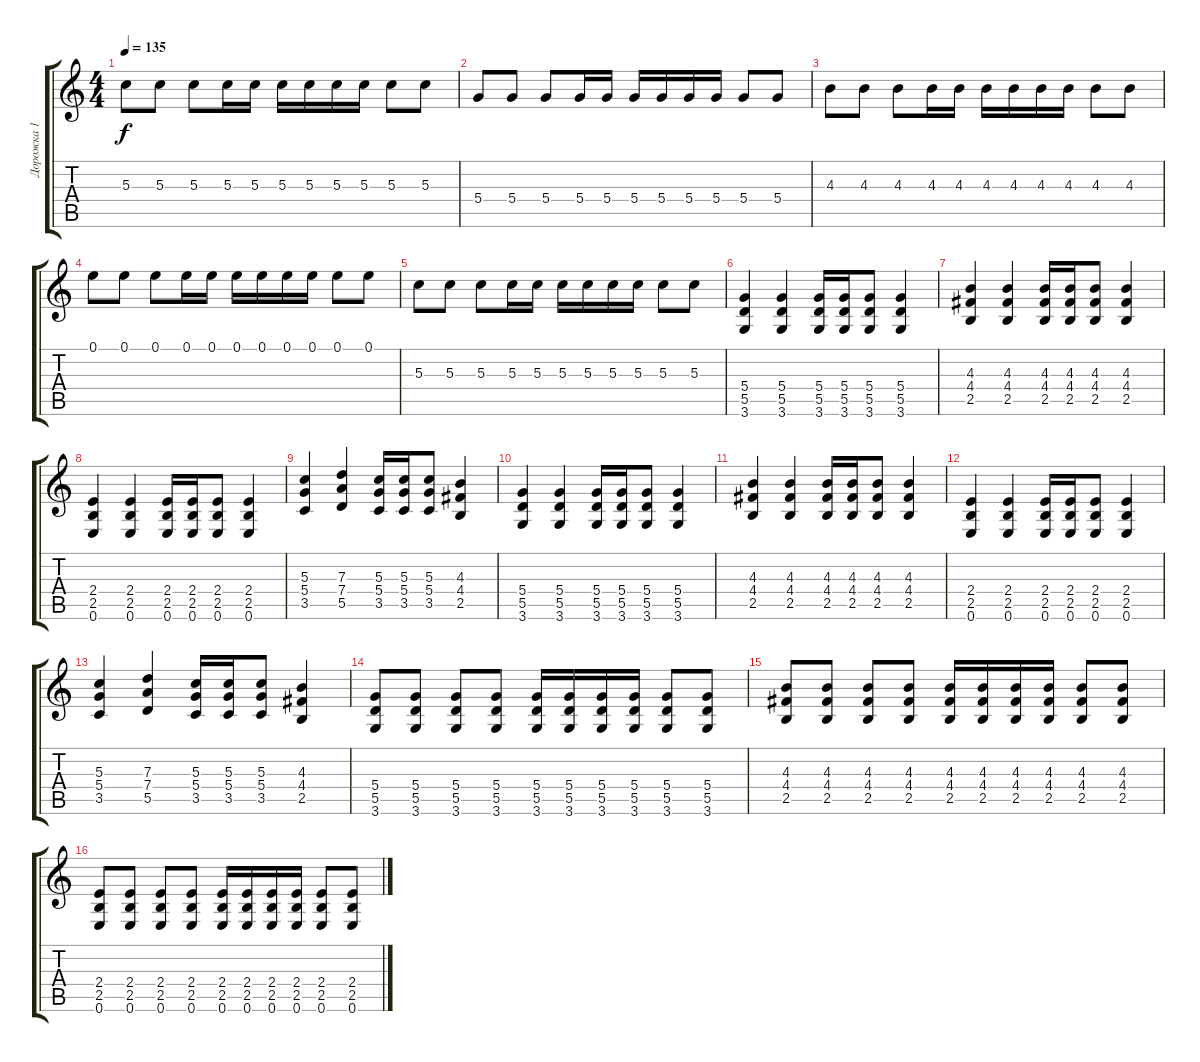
\track ("Дорожка 1" "Дорожка 1") {instrument overdrivenguitar}
\staff {score tabs}
\tuning (E4 B3 G3 D3 A2 E2) {hide}
\ts (4 4)
\tempo 135
\clef g2
\ks c
5.3.8{dy f} 5.3.8 5.3.8 5.3.16 5.3.16 5.3.16 5.3.16 5.3.16 5.3.16 5.3.8 5.3.8 |
5.4.8 5.4.8 5.4.8 5.4.16 5.4.16 5.4.16 5.4.16 5.4.16 5.4.16 5.4.8 5.4.8 |
4.3.8 4.3.8 4.3.8 4.3.16 4.3.16 4.3.16 4.3.16 4.3.16 4.3.16 4.3.8 4.3.8 |
0.1.8 0.1.8 0.1.8 0.1.16 0.1.16 0.1.16 0.1.16 0.1.16 0.1.16 0.1.8 0.1.8 |
5.3.8 5.3.8 5.3.8 5.3.16 5.3.16 5.3.16 5.3.16 5.3.16 5.3.16 5.3.8 5.3.8 |
(5.4 5.5 3.6).4 (5.4 5.5 3.6).4 (5.4 5.5 3.6).16 (5.4 5.5 3.6).16 (5.4 5.5 3.6).8 (5.4 5.5 3.6).4 |
(4.3 4.4 2.5).4 (4.3 4.4 2.5).4 (4.3 4.4 2.5).16 (4.3 4.4 2.5).16 (4.3 4.4 2.5).8 (4.3 4.4 2.5).4 |
(2.4 2.5 0.6).4 (2.4 2.5 0.6).4 (2.4 2.5 0.6).16 (2.4 2.5 0.6).16 (2.4 2.5 0.6).8 (2.4 2.5 0.6).4 |
(5.3 5.4 3.5).4 (7.3 7.4 5.5).4 (5.3 5.4 3.5).16 (5.3 5.4 3.5).16 (5.3 5.4 3.5).8 (4.3 4.4 2.5).4 |
(5.4 5.5 3.6).4 (5.4 5.5 3.6).4 (5.4 5.5 3.6).16 (5.4 5.5 3.6).16 (5.4 5.5 3.6).8 (5.4 5.5 3.6).4 |
(4.3 4.4 2.5).4 (4.3 4.4 2.5).4 (4.3 4.4 2.5).16 (4.3 4.4 2.5).16 (4.3 4.4 2.5).8 (4.3 4.4 2.5).4 |
(2.4 2.5 0.6).4 (2.4 2.5 0.6).4 (2.4 2.5 0.6).16 (2.4 2.5 0.6).16 (2.4 2.5 0.6).8 (2.4 2.5 0.6).4 |
(5.3 5.4 3.5).4 (7.3 7.4 5.5).4 (5.3 5.4 3.5).16 (5.3 5.4 3.5).16 (5.3 5.4 3.5).8 (4.3 4.4 2.5).4 |
(5.4 5.5 3.6).8 (5.4 5.5 3.6).8 (5.4 5.5 3.6).8 (5.4 5.5 3.6).8 (5.4 5.5 3.6).16 (5.4 5.5 3.6).16 (5.4 5.5 3.6).16 (5.4 5.5 3.6).16 (5.4 5.5 3.6).8 (5.4 5.5 3.6).8 |
(4.3 4.4 2.5).8 (4.3 4.4 2.5).8 (4.3 4.4 2.5).8 (4.3 4.4 2.5).8 (4.3 4.4 2.5).16 (4.3 4.4 2.5).16 (4.3 4.4 2.5).16 (4.3 4.4 2.5).16 (4.3 4.4 2.5).8 (4.3 4.4 2.5).8 |
(2.4 2.5 0.6).8 (2.4 2.5 0.6).8 (2.4 2.5 0.6).8 (2.4 2.5 0.6).8 (2.4 2.5 0.6).16 (2.4 2.5 0.6).16 (2.4 2.5 0.6).16 (2.4 2.5 0.6).16 (2.4 2.5 0.6).8 (2.4 2.5 0.6).8
